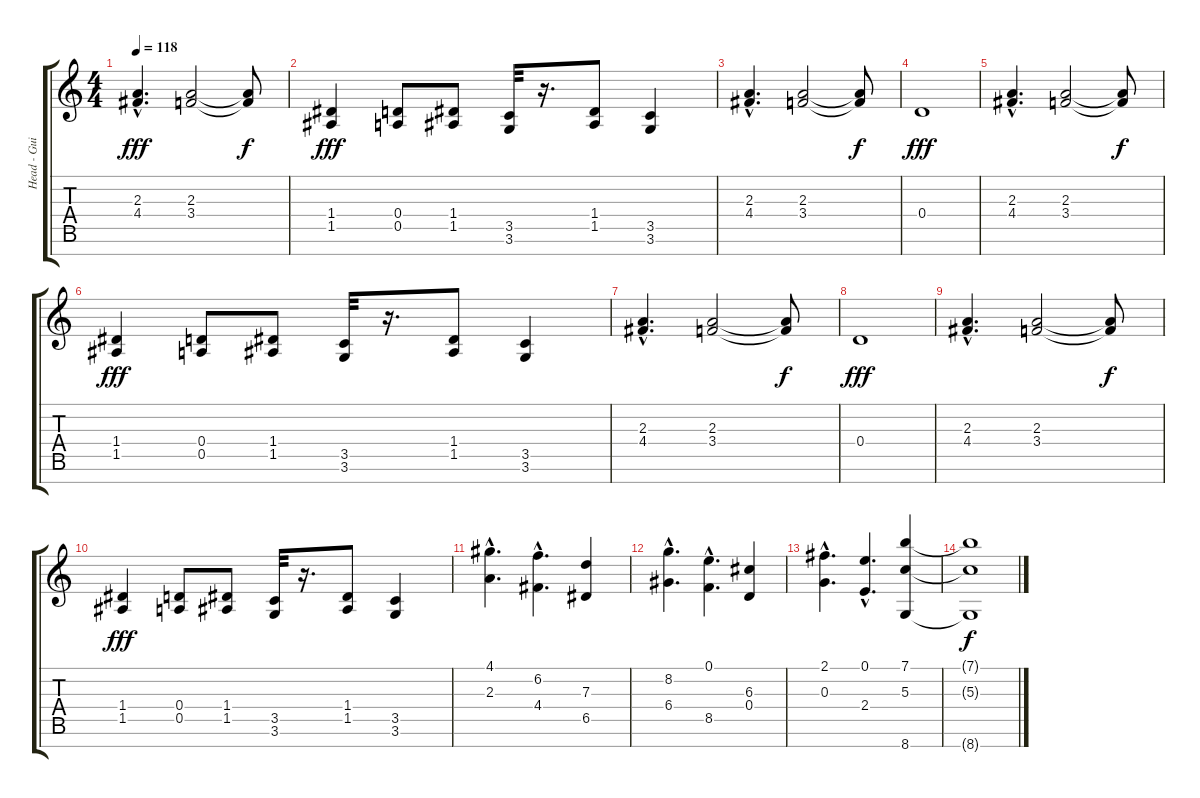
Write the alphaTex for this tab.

\track ("Head - Guitar" "Head - Gui") {instrument distortionguitar}
\staff {score tabs}
\tuning (E4 B3 G3 D3 A2 E2 B1) {hide}
\ts (4 4)
\tempo 118
\clef g2
\ks c
(2.3{hac} 4.4{hac}).4{d dy fff} (2.3 3.4).2 (2.3{t} 3.4{t}).8{dy f} |
(1.4 1.5).4{dy fff} (0.4 0.5).8 (1.4 1.5).8 (3.5 3.6).32 r.16{d} (1.4 1.5).8 (3.5 3.6).4 |
(2.3{hac} 4.4{hac}).4{d} (2.3 3.4).2 (2.3{t} 3.4{t}).8{dy f} |
0.4.1{dy fff} |
(2.3{hac} 4.4{hac}).4{d} (2.3 3.4).2 (2.3{t} 3.4{t}).8{dy f} |
(1.4 1.5).4{dy fff} (0.4 0.5).8 (1.4 1.5).8 (3.5 3.6).32 r.16{d} (1.4 1.5).8 (3.5 3.6).4 |
(2.3{hac} 4.4{hac}).4{d} (2.3 3.4).2 (2.3{t} 3.4{t}).8{dy f} |
0.4.1{dy fff} |
(2.3{hac} 4.4{hac}).4{d} (2.3 3.4).2 (2.3{t} 3.4{t}).8{dy f} |
(1.4 1.5).4{dy fff} (0.4 0.5).8 (1.4 1.5).8 (3.5 3.6).32 r.16{d} (1.4 1.5).8 (3.5 3.6).4 |
(4.1{hac} 2.3{hac}).4{d} (6.2{hac} 4.4{hac}).4{d} (7.3 6.5).4 |
(8.2{hac} 6.4{hac}).4{d} (0.1{hac} 8.5{hac}).4{d} (6.3 0.4).4 |
(2.1{hac} 0.3{hac}).4{d} (0.1{hac} 2.4{hac}).4{d} (7.1 5.3 8.7).4 |
(7.1{t} 5.3{t} 8.7{t}).1{dy f}
